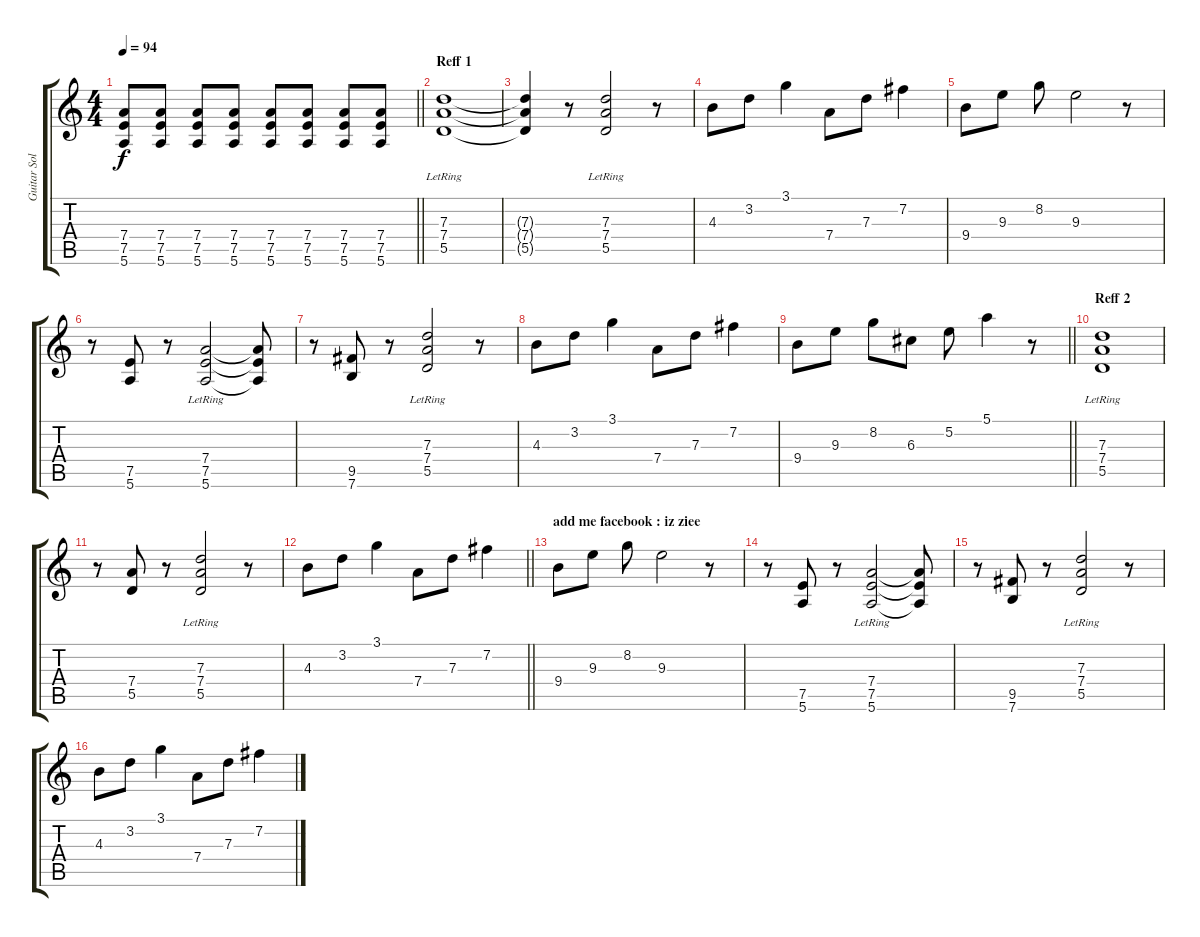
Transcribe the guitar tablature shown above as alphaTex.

\track ("Guitar Solo" "Guitar Sol") {instrument overdrivenguitar}
\staff {score tabs}
\tuning (E4 B3 G3 D3 A2 E2) {hide}
\ts (4 4)
\tempo 94
\clef g2
\barLineRight lightlight
\ks c
(7.4 7.5 5.6).8{dy f} (7.4 7.5 5.6).8 (7.4 7.5 5.6).8 (7.4 7.5 5.6).8 (7.4 7.5 5.6).8 (7.4 7.5 5.6).8 (7.4 7.5 5.6).8 (7.4 7.5 5.6).8 |
\section ("" "Reff 1")
(7.3 7.4{lr} 5.5).1 |
(7.3{t} 7.4{t} 5.5{t}).4 r.8 (7.3 7.4 5.5{lr}).2 r.8 |
4.3.8 3.2.8 3.1.4 7.4.8 7.3.8 7.2.4 |
9.4.8 9.3.8 8.2.8 9.3.2 r.8 |
r.8 (7.5 5.6).8 r.8 (7.4 7.5 5.6{lr}).2 (7.4{t} 7.5{t} 5.6{t}).8 |
r.8 (9.5 7.6).8 r.8 (7.3 7.4 5.5{lr}).2 r.8 |
4.3.8 3.2.8 3.1.4 7.4.8 7.3.8 7.2.4 |
\barLineRight lightlight
9.4.8 9.3.8 8.2.8 6.3.8 5.2.8 5.1.4 r.8 |
\section ("" "Reff 2")
(7.3 7.4 5.5{lr}).1 |
r.8 (7.4 5.5).8 r.8 (7.3 7.4{lr} 5.5).2 r.8 |
\barLineRight lightlight
4.3.8 3.2.8 3.1.4 7.4.8 7.3.8 7.2.4 |
\section ("" "add me facebook : iz ziee")
9.4.8 9.3.8 8.2.8 9.3.2 r.8 |
r.8 (7.5 5.6).8 r.8 (7.4 7.5{lr} 5.6).2 (7.4{t} 7.5{t} 5.6{t}).8 |
r.8 (9.5 7.6).8 r.8 (7.3 7.4{lr} 5.5).2 r.8 |
4.3.8 3.2.8 3.1.4 7.4.8 7.3.8 7.2.4
